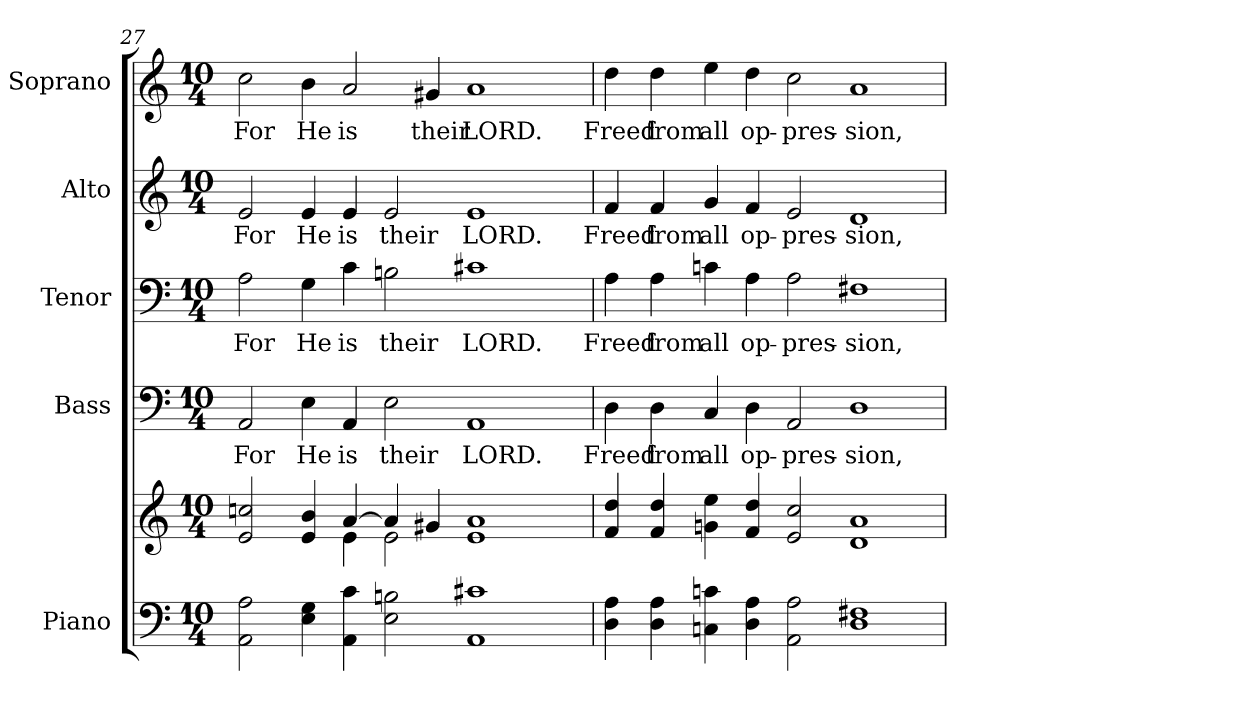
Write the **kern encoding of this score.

**kern	**kern	**kern	**text	**kern	**text	**kern	**text	**kern	**text
*part5	*part5	*part4	*part4	*part3	*part3	*part2	*part2	*part1	*part1
*staff6	*staff5	*staff4	*staff4	*staff3	*staff3	*staff2	*staff2	*staff1	*staff1
*I"Piano	*	*I"Bass	*	*I"Tenor	*	*I"Alto	*	*I"Soprano	*
*I'Pno.	*	*I'B.	*	*I'T.	*	*I'A.	*	*I'S.	*
!!LO:PB:g=z
*clefF4	*clefG2	*clefF4	*	*clefF4	*	*clefG2	*	*clefG2	*
*k[]	*k[]	*k[]	*	*k[]	*	*k[]	*	*k[]	*
*C:	*C:	*C:	*	*C:	*	*C:	*	*C:	*
*M10/4	*M10/4	*M10/4	*	*M10/4	*	*M10/4	*	*M10/4	*
=27	=27	=27	=27	=27	=27	=27	=27	=27	=27
*	*^	*	*	*	*	*	*	*	*
!	!	!	!	!LO:LY:b:color=#000000	!	!	!	!	!	!
!	!	!	!	!	!	!LO:LY:b:color=#000000	!	!	!	!
!	!	!	!	!	!	!	!	!LO:LY:b:color=#000000	!	!
!	!	!	!	!	!	!	!	!	!	!LO:LY:b:color=#000000
2AAi\ 2Ai	2ei/ 2ccni	2ryy	2AAi/	For	2Ai\	For	2ei/	For	2cci\	For
!	!	!	!	!LO:LY:b:color=#000000	!	!	!	!	!	!
!	!	!	!	!	!	!LO:LY:b:color=#000000	!	!	!	!
!	!	!	!	!	!	!	!	!LO:LY:b:color=#000000	!	!
!	!	!	!	!	!	!	!	!	!	!LO:LY:b:color=#000000
4Ei\ 4Gi	4ei/ 4bi	4ryy	4Ei\	He	4Gi\	He	4ei/	He	4bi\	He
!	!	!	!	!LO:LY:b:color=#000000	!	!	!	!	!	!
!	!	!	!	!	!	!LO:LY:b:color=#000000	!	!	!	!
!	!	!	!	!	!	!	!	!LO:LY:b:color=#000000	!	!
!	!	!	!	!	!	!	!	!	!	!LO:LY:b:color=#000000
4AAi\ 4ci	[>4ai/	4ei\	4AAi/	is	4ci\	is	4ei/	is	2ai/	is
!	!	!	!	!LO:LY:b:color=#000000	!	!	!	!	!	!
!	!	!	!	!	!	!LO:LY:b:color=#000000	!	!	!	!
!	!	!	!	!	!	!	!	!LO:LY:b:color=#000000	!	!
2Ei\ 2Bni	4ai/]	2ei\	2Ei\	their	2Bni\	their	2ei/	their	.	.
!	!	!	!	!	!	!	!	!	!	!LO:LY:b:color=#000000
.	4g#Xi/	.	.	.	.	.	.	.	4g#Xi/	their
!	!	!	!	!LO:LY:b:color=#000000	!	!	!	!	!	!
!	!	!	!	!	!	!LO:LY:b:color=#000000	!	!	!	!
!	!	!	!	!	!	!	!	!LO:LY:b:color=#000000	!	!
!	!	!	!	!	!	!	!	!	!	!LO:LY:b:color=#000000
1AAi 1c#Xi	1ei 1ai	2ryy	1AAi	LORD.	1c#Xi	LORD.	1ei	LORD.	1ai	LORD.
.	.	2ryy	.	.	.	.	.	.	.	.
*	*v	*v	*	*	*	*	*	*	*	*
!!LO:PB:g=z
=28	=28	=28	=28	=28	=28	=28	=28	=28	=28
*	*^	*	*	*	*	*	*	*	*
!	!	!	!	!LO:LY:b:color=#000000	!	!	!	!	!	!
*	*v	*v	*	*	*	*	*	*	*	*
*	*^	*	*	*	*	*	*	*	*
!	!	!	!	!	!	!LO:LY:b:color=#000000	!	!	!	!
*	*v	*v	*	*	*	*	*	*	*	*
*	*^	*	*	*	*	*	*	*	*
!	!	!	!	!	!	!	!	!LO:LY:b:color=#000000	!	!
*	*v	*v	*	*	*	*	*	*	*	*
*	*^	*	*	*	*	*	*	*	*
!	!	!	!	!	!	!	!	!	!	!LO:LY:b:color=#000000
*	*v	*v	*	*	*	*	*	*	*	*
4Di\ 4Ai	4fi/ 4ddi	4Di\	Freed	4Ai\	Freed	4fi/	Freed	4ddi\	Freed
!	!	!	!LO:LY:b:color=#000000	!	!	!	!	!	!
!	!	!	!	!	!LO:LY:b:color=#000000	!	!	!	!
!	!	!	!	!	!	!	!LO:LY:b:color=#000000	!	!
!	!	!	!	!	!	!	!	!	!LO:LY:b:color=#000000
4Di\ 4Ai	4fi/ 4ddi	4Di\	from	4Ai\	from	4fi/	from	4ddi\	from
!	!	!	!LO:LY:b:color=#000000	!	!	!	!	!	!
!	!	!	!	!	!LO:LY:b:color=#000000	!	!	!	!
!	!	!	!	!	!	!	!LO:LY:b:color=#000000	!	!
!	!	!	!	!	!	!	!	!	!LO:LY:b:color=#000000
4Cni\ 4cni	4gni\ 4eei	4Ci/	all	4cni\	all	4gi/	all	4eei\	all
!	!	!	!LO:LY:b:color=#000000	!	!	!	!	!	!
!	!	!	!	!	!LO:LY:b:color=#000000	!	!	!	!
!	!	!	!	!	!	!	!LO:LY:b:color=#000000	!	!
!	!	!	!	!	!	!	!	!	!LO:LY:b:color=#000000
4Di\ 4Ai	4fi/ 4ddi	4Di\	op-	4Ai\	op-	4fi/	op-	4ddi\	op-
!	!	!	!LO:LY:b:color=#000000	!	!	!	!	!	!
!	!	!	!	!	!LO:LY:b:color=#000000	!	!	!	!
!	!	!	!	!	!	!	!LO:LY:b:color=#000000	!	!
!	!	!	!	!	!	!	!	!	!LO:LY:b:color=#000000
2AAi\ 2Ai	2ei/ 2cci	2AAi/	-pres-	2Ai\	-pres-	2ei/	-pres-	2cci\	-pres-
!	!	!	!LO:LY:b:color=#000000	!	!	!	!	!	!
!	!	!	!	!	!LO:LY:b:color=#000000	!	!	!	!
!	!	!	!	!	!	!	!LO:LY:b:color=#000000	!	!
!	!	!	!	!	!	!	!	!	!LO:LY:b:color=#000000
1Di 1F#Xi	1di 1ai	1Di	-sion,	1F#Xi	-sion,	1di	-sion,	1ai	-sion,
=	=	=	=	=	=	=	=	=	=
*-	*-	*-	*-	*-	*-	*-	*-	*-	*-
